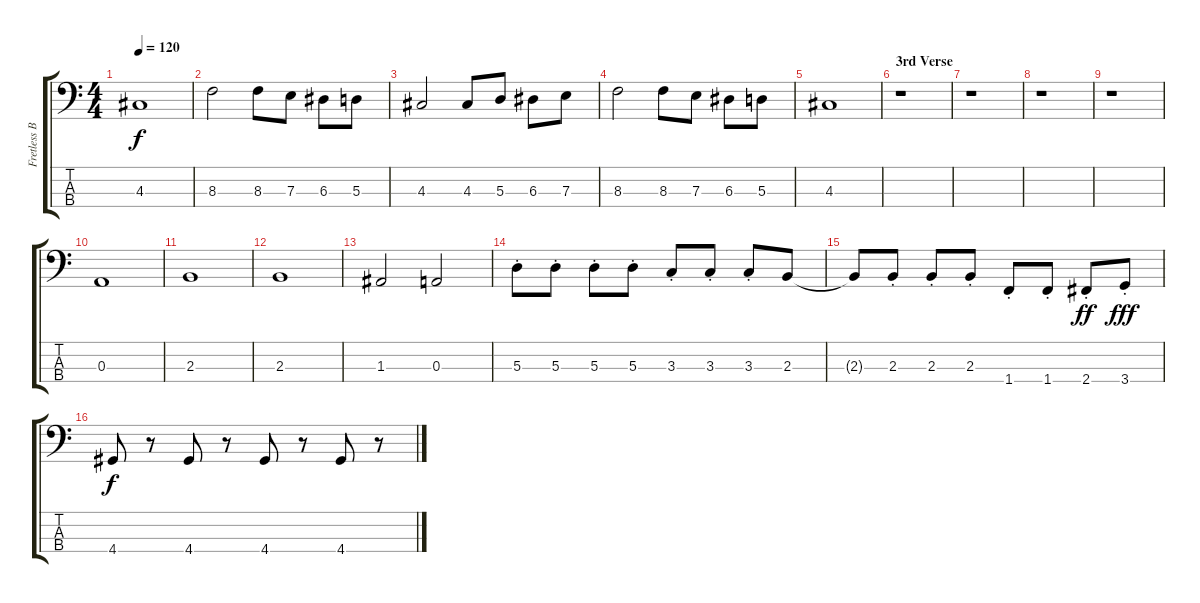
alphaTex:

\track ("Fretless Bass" "Fretless B") {instrument fretlessbass}
\staff {score tabs}
\tuning (G2 D2 A1 E1) {hide}
\ts (4 4)
\tempo 120
\clef f4
\ks c
4.3.1{dy f} |
8.3.2 8.3.8 7.3.8 6.3.8 5.3.8 |
4.3.2 4.3.8 5.3.8 6.3.8 7.3.8 |
8.3.2 8.3.8 7.3.8 6.3.8 5.3.8 |
4.3.1 |
\section ("" "3rd Verse")
r.1 |
r.1 |
r.1 |
r.1 |
0.3.1 |
2.3.1 |
2.3.1 |
1.3.2 0.3.2 |
5.3{st}.8 5.3{st}.8 5.3{st}.8 5.3{st}.8 3.3{st}.8 3.3{st}.8 3.3{st}.8 2.3.8 |
2.3{t}.8 2.3{st}.8 2.3{st}.8 2.3{st}.8 1.4{st}.8 1.4{st}.8 2.4{st}.8{dy ff} 3.4{st}.8{dy fff} |
4.4.8{dy f} r.8 4.4.8 r.8 4.4.8 r.8 4.4.8 r.8
